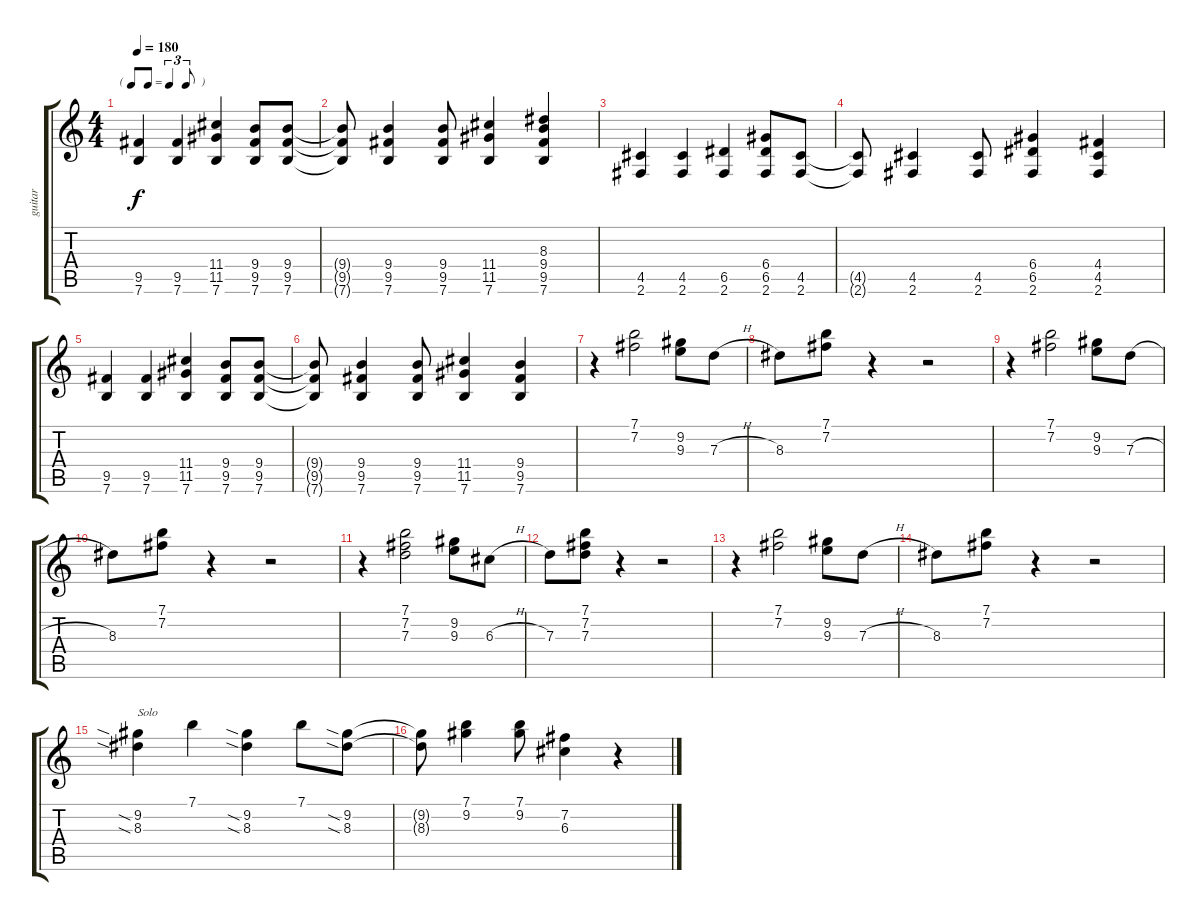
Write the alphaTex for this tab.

\track ("guitar" "guitar") {instrument overdrivenguitar}
\staff {score tabs}
\tuning (E4 B3 G3 D3 A2 E2) {hide}
\ts (4 4)
\tf triplet8th
\tempo 180
\clef g2
\ks c
(9.5 7.6).4{dy f} (9.5 7.6).4 (11.4 11.5 7.6).4 (9.4 9.5 7.6).8 (9.4 9.5 7.6).8 |
(9.4{t} 9.5{t} 7.6{t}).8 (9.4 9.5 7.6).4 (9.4 9.5 7.6).8 (11.4 11.5 7.6).4 (8.3 9.4 9.5 7.6).4 |
(4.5 2.6).4 (4.5 2.6).4 (6.5 2.6).4 (6.4 6.5 2.6).8 (4.5 2.6).8 |
(4.5{t} 2.6{t}).8 (4.5 2.6).4 (4.5 2.6).8 (6.4 6.5 2.6).4 (4.4 4.5 2.6).4 |
(9.5 7.6).4 (9.5 7.6).4 (11.4 11.5 7.6).4 (9.4 9.5 7.6).8 (9.4 9.5 7.6).8 |
(9.4{t} 9.5{t} 7.6{t}).8 (9.4 9.5 7.6).4 (9.4 9.5 7.6).8 (11.4 11.5 7.6).4 (9.4 9.5 7.6).4 |
r.4 (7.1 7.2).2 (9.2 9.3).8 7.3{h}.8 |
8.3.8 (7.1 7.2).8 r.4 r.2 |
r.4 (7.1 7.2).2 (9.2 9.3).8 7.3{h}.8 |
8.3.8 (7.1 7.2).8 r.4 r.2 |
r.4 (7.1 7.2 7.3).2 (9.2 9.3).8 6.3{h}.8 |
7.3.8 (7.1 7.2 7.3).8 r.4 r.2 |
r.4 (7.1 7.2).2 (9.2 9.3).8 7.3{h}.8 |
8.3.8 (7.1 7.2).8 r.4 r.2 |
(9.2{sia} 8.3{sia}).4{txt "Solo"} 7.1.4 (9.2{sia} 8.3{sia}).4 7.1.8 (9.2{sia} 8.3{sia}).8 |
(9.2{t} 8.3{t}).8 (7.1 9.2).4 (7.1 9.2).8 (7.2 6.3).4 r.4
